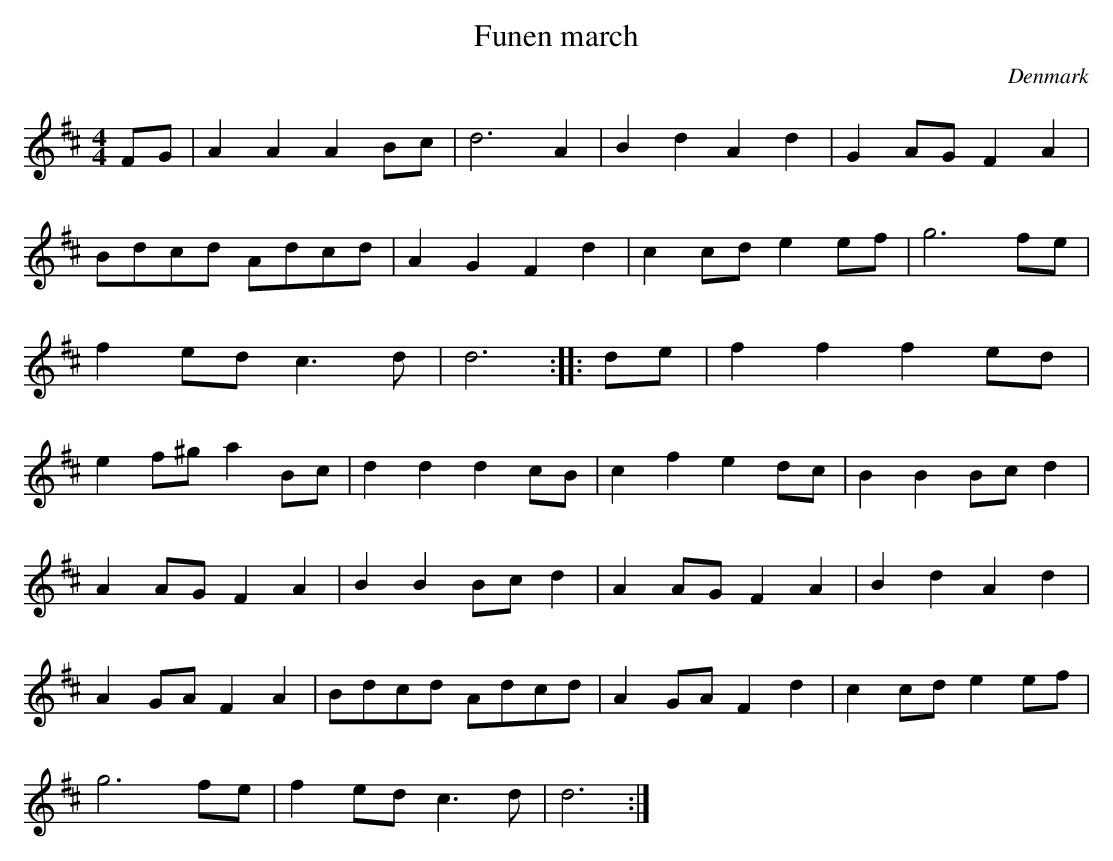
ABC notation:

X:1
T:Funen march
O:Denmark
M:4/4
L:1/8
K:D
FG|A2A2 A2Bc|d6A2|B2d2 A2d2|G2AG F2A2|!
Bdcd Adcd|A2G2 F2d2|c2cd e2ef|g6fe|!
f2ed c3d|d6::de|f2f2 f2ed|!
e2f^g a2Bc|d2d2 d2cB|c2f2 e2dc|B2B2 Bcd2|!
A2AG F2A2|B2B2 Bcd2|A2AG F2A2|B2d2 A2d2|!
A2GA F2A2|Bdcd Adcd|A2GA F2d2|c2cd e2ef|!
g6fe|f2ed c3d|d6:|
